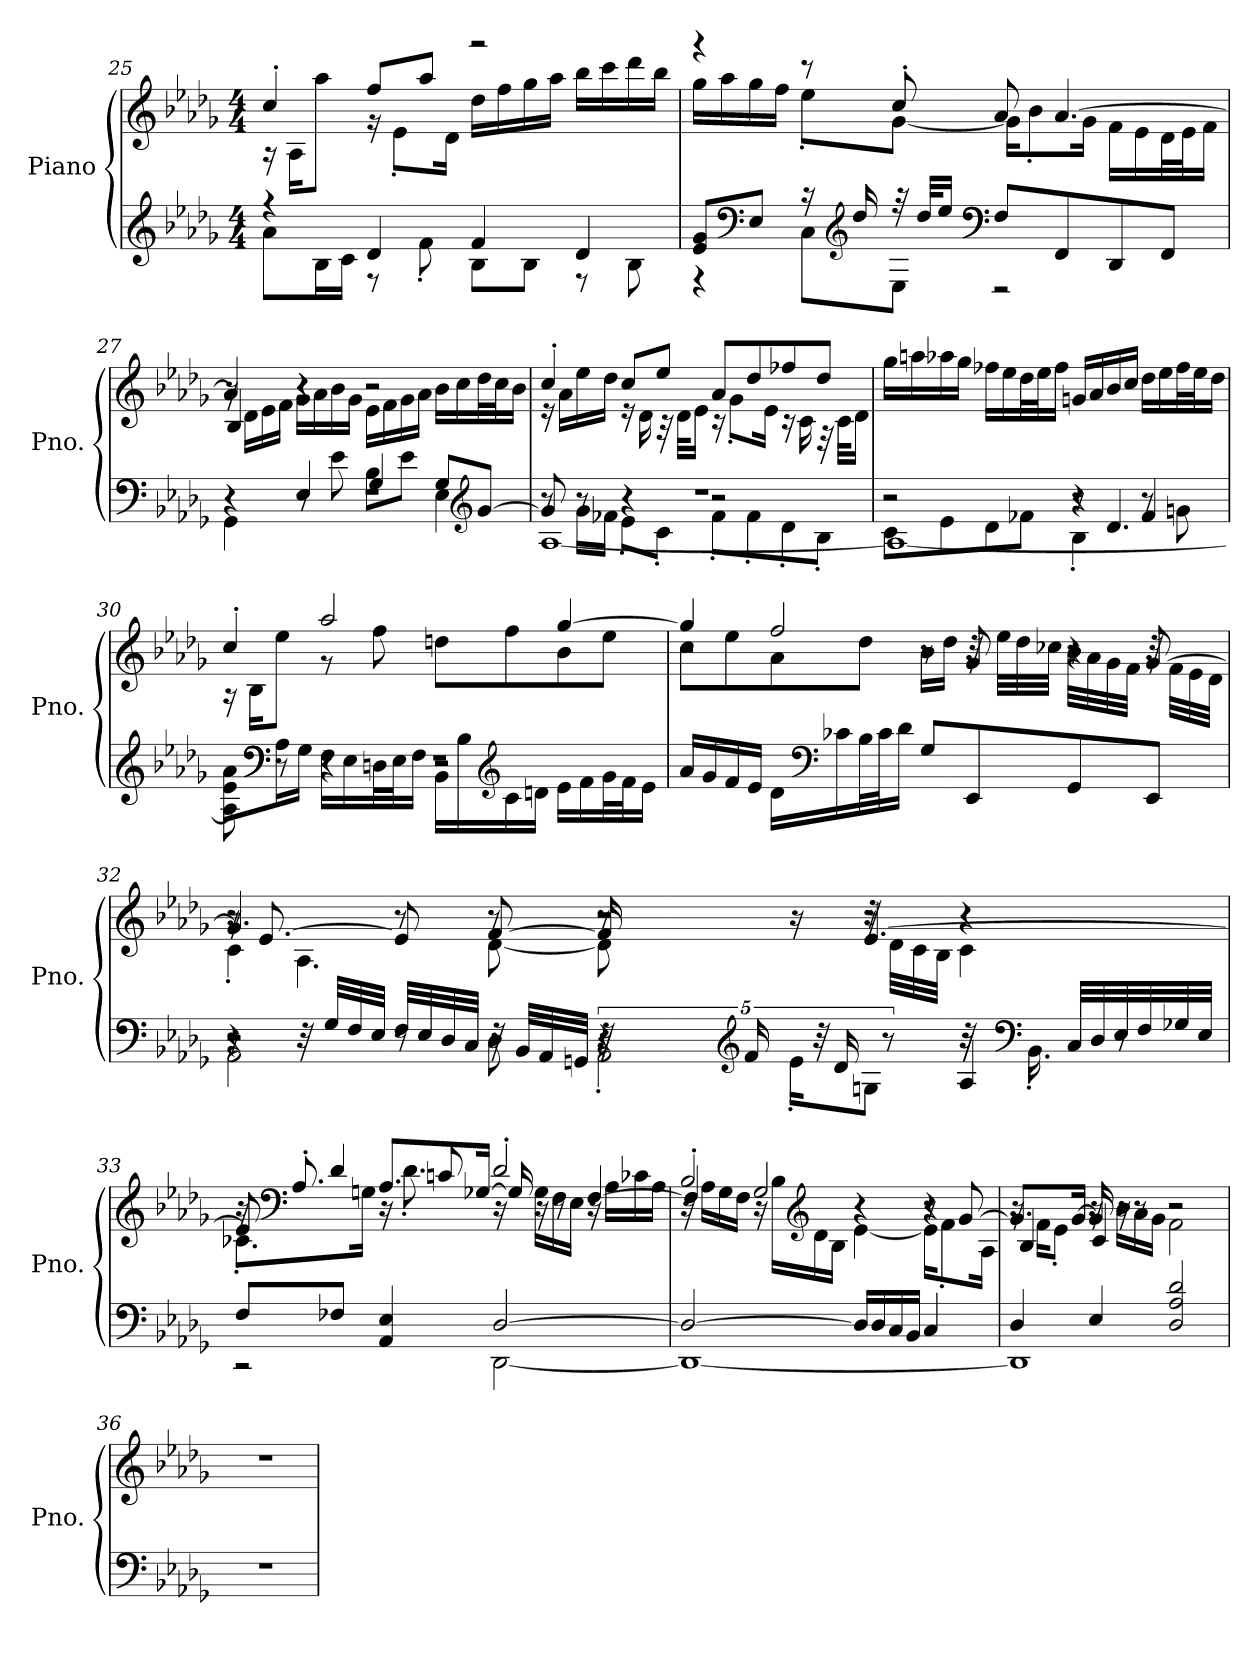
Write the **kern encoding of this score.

**kern	**kern
*part1	*part1
*staff2	*staff1
*I"Piano	*
*I'Pno.	*
!!LO:PB:g=z
*clefG2	*clefG2
*k[b-e-a-d-g-]	*k[b-e-a-d-g-]
*M4/4	*M4/4
=25	=25
*^	*^
4r	8a-\L	4cc'/	16r
.	.	.	16A-\KL
.	16B-\L	.	8aa-\J
.	16c\JJ	.	.
4d-/	8r	8ff/L	16r
.	.	.	8e-'\L
.	8f'\	8aa-/J	.
.	.	.	16d-\Jk
4f/	8B-\L	2r	16dd-\LL
.	.	.	16ff\
.	8B-\J	.	16gg-\
.	.	.	16aa-\JJ
4d-/	8r	.	16bb-\LL
.	.	.	16ccc\
.	8B-\	.	16ddd-\
.	.	.	16bb-\JJ
=26	=26	=26	=26
8e-/ 8g-/L	4r	4r	16gg-\LL
.	.	.	16aa-\
*clefF4	*	*	*
8E-/J	.	.	16gg-\
.	.	.	16ff\JJ
16r	8C\L	8r	8ee-'\L
*clefG2	*	*	*
16dd-/	.	.	.
32r	8E-\J	8cc'/	[8g-\J
32dd-/KLL	.	.	.
16ee-/JJ	.	.	.
*clefF4	*	*	*
8F/L	2r	8a-/	16g-\KL]
.	.	.	8b-'\
8FF/	.	[4.a-/	.
.	.	.	16g-\Jk
8DD-/	.	.	16f\LL
.	.	.	16e-\
8FF/J	.	.	32d-\L
.	.	.	32e-\J
.	.	.	16f\JJ
!!LO:LB:g=z
=27	=27	=27	=27
*	*^	*	*^
1r	4GG-\	4r	4a-/]	16r	4B-/
.	.	.	.	16d-\LL	.
.	.	.	.	16e-\	.
.	.	.	.	16f\JJ	.
.	8r	4E-/	4r	16g-\LL	4r
.	.	.	.	16a-\	.
.	8e-\	.	.	16b-\	.
.	.	.	.	16g-\JJ	.
.	8B-\L	4G-/	2r	16e-\LL	2r
.	.	.	.	16f\	.
.	8e-\J	.	.	16g-\	.
.	.	.	.	16a-\JJ	.
.	4E-\	8G-/L	.	16b-\LL	.
.	.	.	.	16cc\	.
*clefG2	*	*	*	*	*
.	.	[8g-/J	.	32dd-\L	.
.	.	.	.	32cc\J	.
.	.	.	.	16b-\JJ	.
*	*	*	*	*v	*v
=28	=28	=28	=28	=28
*	*	*^	*	*
1r	8r	8g-/]	[1A-	4cc'/	16r
.	.	.	.	.	16a-\LL
.	16g-\LL	8r	.	.	16ee-\
.	16f-X\JJ	.	.	.	16dd-\JJ
.	8e-'\L	4r	.	8cc/L	16r
.	.	.	.	.	16d-\
.	8c'\J	.	.	8ee-/J	32r
.	.	.	.	.	32d-\KLL
.	.	.	.	.	16e-\JJ
.	8f-'\L	2r	.	8a-/L	16r
.	.	.	.	.	8g-'\L
.	8f-'\	.	.	8dd-/	.
.	.	.	.	.	16e-\Jk
.	8d-'\	.	.	8ff-X/	16r
.	.	.	.	.	16c\
.	8B-'\J	.	.	8dd-/J	32r
.	.	.	.	.	32c\KLL
.	.	.	.	.	16d-\JJ
*	*	*	*	*v	*v
!!LO:LB:g=z
=29	=29	=29	=29	=29
2r	8c\L	2r	1A-_	16gg-\LL
.	.	.	.	16aan\
.	8e-\	.	.	16aa-X\
.	.	.	.	16gg-\JJ
.	8d-\	.	.	16ff-X\LL
.	.	.	.	16ee-\
.	8f-X\J	.	.	32dd-\L
.	.	.	.	32ee-\J
.	.	.	.	16ff-\JJ
4r	4B-'\	8r	.	16gn/LL
.	.	.	.	16a-/
.	.	4.d-/	.	16b-/
.	.	.	.	16cc/JJ
4f-/	8r	.	.	16dd-\LL
.	.	.	.	16ee-\
.	8gn\	.	.	32ff-\L
.	.	.	.	32ee-\J
.	.	.	.	16dd-\JJ
*	*	*v	*v	*
=30	=30	=30	=30
*	*	*	*^
1r	8e-\ 8a-\L	8A-\]	4cc'/	16r
.	.	.	.	16B-\KL
*clefF4	*	*	*	*
.	16A-\L	8r	.	8ee-\J
.	16G-\JJ	.	.	.
.	16F\LL	4r	2aa-/	8r
.	16E-\	.	.	.
.	32Dn\L	.	.	8ff\
.	32E-\J	.	.	.
.	16F\JJ	.	.	.
.	16BB-\LL	2r	.	8ddn\L
.	16B-\	.	.	.
*clefG2	*	*	*	*
.	16c\	.	.	8ff\
.	16dn\JJ	.	.	.
.	16e-\LL	.	[4gg-/	8b-\
.	16f\	.	.	.
.	32g-\L	.	.	8ee-\J
.	32f\J	.	.	.
.	16e-\JJ	.	.	.
*v	*v	*v	*	*
!!LO:LB:g=z
=31	=31	=31
*	*	*^
16a-/LL	4gg-/]	8cc\L	2r
16g-/	.	.	.
16f/	.	8ee-\	.
16e-/JJ	.	.	.
16d-\LL	2ff/	8a-\	.
*clefF4	*	*	*
16c-X\	.	.	.
32B-\L	.	8dd-\J	.
32c-\J	.	.	.
16d-\JJ	.	.	.
8G-/L	.	16b-\LL	8r
.	.	16dd-\JJ	.
8EE-/	.	32r	8g-/
.	.	32ee-\LLL	.
.	.	32dd-\	.
.	.	32cc-X\JJJ	.
8GG-/	4r	32b-\LLL	8r
.	.	32a-\	.
.	.	32g-\	.
.	.	32f\JJJ	.
8EE-/J	.	32r	[8g-/
.	.	32f\LLL	.
.	.	32e-\	.
.	.	32d-\JJJ	.
!!LO:LB:g=z
=32	=32	=32	=32
*^	*	*	*^
*	*^	*	*	*	*
*	*	*^	*	*	*	*
2r	2AA-\	8r	4r	16r	4c'\	4.g-/]	8r
.	.	.	.	[8.e-/	.	.	.
.	.	32r	.	.	.	.	4.A-\
.	.	32G-/LLL	.	.	.	.	.
.	.	32F/	.	.	.	.	.
.	.	32E-/JJJ	.	.	.	.	.
.	.	32F/LLL	8r	8e-/]	8r	.	.
.	.	32E-/	.	.	.	.	.
.	.	32D-/	.	.	.	.	.
.	.	32C/JJJ	.	.	.	.	.
.	.	32r	8D-\	8r	[8d-\	[8f/	.
.	.	32BB-/LLL	.	.	.	.	.
.	.	32AA-/	.	.	.	.	.
.	.	32GGn/JJJ	.	.	.	.	.
4r	16r	40r	2AA-'\	8r	8d-\]	16f/]	2r
*clefG2	*	*	*	*	*	*	*
.	.	20f/	.	.	.	.	.
.	16e-'\KL	.	.	.	.	16r	.
.	.	40r	.	.	.	.	.
.	.	20d-/	.	.	.	.	.
.	8Gn\J	.	.	[4.e-/	32r	8r	.
.	.	10r	.	.	.	.	.
.	.	.	.	.	32d-\LLL	.	.
.	.	.	.	.	32c\	.	.
.	.	.	.	.	32B-\JJJ	.	.
4A-/	32r	16r	.	.	4c\	4r	.
*clefF4	*	*	*	*	*	*	*
.	16.BB-'\	.	.	.	.	.	.
.	.	32C/LLL	.	.	.	.	.
.	.	32D-/	.	.	.	.	.
.	8r	32E-/	.	.	.	.	.
.	.	32F/	.	.	.	.	.
.	.	32G-X/	.	.	.	.	.
.	.	32E-/JJJ	.	.	.	.	.
*	*v	*v	*v	*	*	*	*
*	*	*	*	*v	*v
!!LO:LB:g=z
=33	=33	=33	=33	=33
8F/L	2r	8e-/]	8.c-X'\L	16r
*	*	*clefF4	*	*
.	.	.	.	8.A-'/
8F-X/J	.	4d-/	.	.
.	.	.	16Gn\Jk	.
4AA-/ 4E-/	.	.	16r	8.A-/L
.	.	.	8.d-'\	.
.	.	8cn/	.	.
.	.	.	.	[16G-X/Jk
[2D-/	[2DD-\	2d-'/	16r	16G-/]
.	.	.	16G-\LL	16r
.	.	.	16F\	8r
.	.	.	16E-\JJ	.
.	.	.	16r	[4F/
.	.	.	16A-\LL	.
.	.	.	16c-X\	.
.	.	.	16A-\JJ	.
=34	=34	=34	=34	=34
*	*	*MM76	*	*
2D-/_	1DD-_	2B-'/	16r	4F/]
.	.	.	16A-\LL	.
.	.	.	16G-\	.
.	.	.	16F\JJ	.
.	.	.	16r	2G-/
.	.	.	16B-\LL	.
*	*	*clefG2	*	*
.	.	.	16d-\	.
.	.	.	16B-\JJ	.
16D-/LL]	.	4r	[4e-\	.
16D-/	.	.	.	.
16C/	.	.	.	.
16BB-/JJ	.	.	.	.
4C/	.	8r	16e-\KL]	4r
.	.	.	8f'\	.
.	.	[8g-/	.	.
.	.	.	16A-\Jk	.
!!LO:PB:g=z	!!	!!
=35	=35	=35	=35	=35
*	*	*MM64	*	*
4D-/	1DD-]	8.g-/L]	16r	4B-/
.	.	.	16f\KL	.
.	.	.	8e-'\J	.
.	.	[16g-/Jk	.	.
4E-/	.	16g-/]	16r	4c/
.	.	16r	16b-\LL	.
.	.	8r	16a-\	.
.	.	.	16g-\JJ	.
2D-/ 2A-/ 2d-/	.	2r	2f\	2r
*v	*v	*	*	*
*	*v	*v	*v
=36	=36
*	*MM67
1r	1r
=	=
*-	*-
